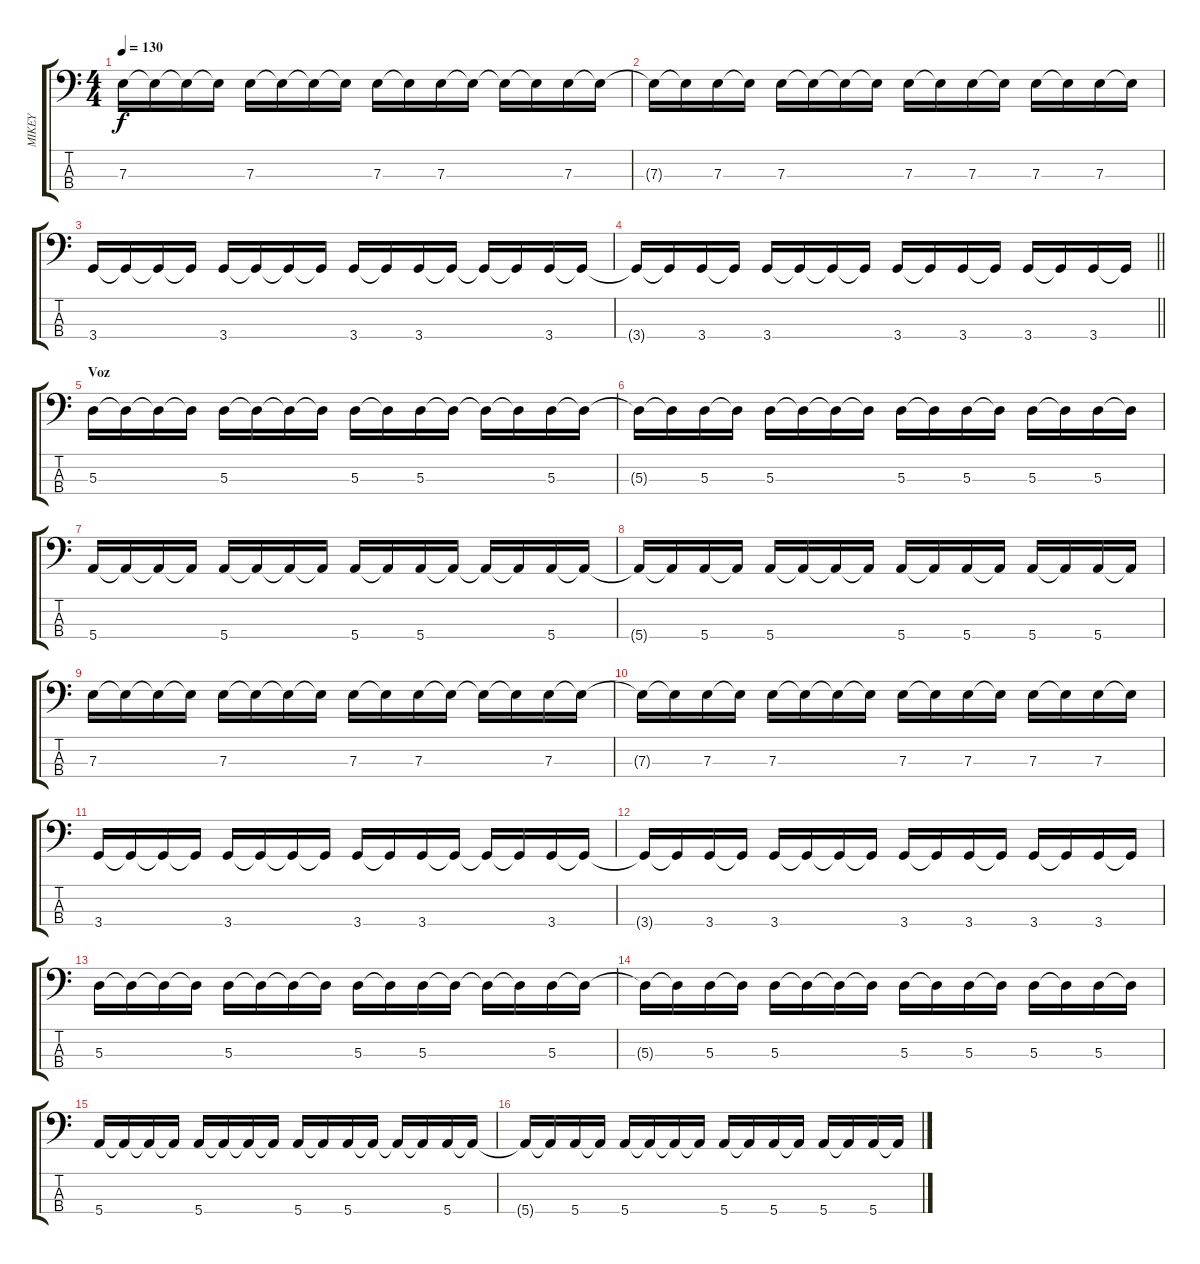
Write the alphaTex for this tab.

\track ("MIKEY" "MIKEY") {instrument electricbassfinger}
\staff {score tabs}
\tuning (G2 D2 A1 E1) {hide}
\ts (4 4)
\tempo 130
\clef f4
\ks c
7.3.16{dy f} 7.3{t}.16 7.3{t}.16 7.3{t}.16 7.3.16 7.3{t}.16 7.3{t}.16 7.3{t}.16 7.3.16 7.3{t}.16 7.3.16 7.3{t}.16 7.3{t}.16 7.3{t}.16 7.3.16 7.3{t}.16 |
7.3{t}.16 7.3{t}.16 7.3.16 7.3{t}.16 7.3.16 7.3{t}.16 7.3{t}.16 7.3{t}.16 7.3.16 7.3{t}.16 7.3.16 7.3{t}.16 7.3.16 7.3{t}.16 7.3.16 7.3{t}.16 |
3.4.16 3.4{t}.16 3.4{t}.16 3.4{t}.16 3.4.16 3.4{t}.16 3.4{t}.16 3.4{t}.16 3.4.16 3.4{t}.16 3.4.16 3.4{t}.16 3.4{t}.16 3.4{t}.16 3.4.16 3.4{t}.16 |
\barLineRight lightlight
3.4{t}.16 3.4{t}.16 3.4.16 3.4{t}.16 3.4.16 3.4{t}.16 3.4{t}.16 3.4{t}.16 3.4.16 3.4{t}.16 3.4.16 3.4{t}.16 3.4.16 3.4{t}.16 3.4.16 3.4{t}.16 |
\section ("" "Voz")
5.3.16 5.3{t}.16 5.3{t}.16 5.3{t}.16 5.3.16 5.3{t}.16 5.3{t}.16 5.3{t}.16 5.3.16 5.3{t}.16 5.3.16 5.3{t}.16 5.3{t}.16 5.3{t}.16 5.3.16 5.3{t}.16 |
5.3{t}.16 5.3{t}.16 5.3.16 5.3{t}.16 5.3.16 5.3{t}.16 5.3{t}.16 5.3{t}.16 5.3.16 5.3{t}.16 5.3.16 5.3{t}.16 5.3.16 5.3{t}.16 5.3.16 5.3{t}.16 |
5.4.16 5.4{t}.16 5.4{t}.16 5.4{t}.16 5.4.16 5.4{t}.16 5.4{t}.16 5.4{t}.16 5.4.16 5.4{t}.16 5.4.16 5.4{t}.16 5.4{t}.16 5.4{t}.16 5.4.16 5.4{t}.16 |
5.4{t}.16 5.4{t}.16 5.4.16 5.4{t}.16 5.4.16 5.4{t}.16 5.4{t}.16 5.4{t}.16 5.4.16 5.4{t}.16 5.4.16 5.4{t}.16 5.4.16 5.4{t}.16 5.4.16 5.4{t}.16 |
7.3.16 7.3{t}.16 7.3{t}.16 7.3{t}.16 7.3.16 7.3{t}.16 7.3{t}.16 7.3{t}.16 7.3.16 7.3{t}.16 7.3.16 7.3{t}.16 7.3{t}.16 7.3{t}.16 7.3.16 7.3{t}.16 |
7.3{t}.16 7.3{t}.16 7.3.16 7.3{t}.16 7.3.16 7.3{t}.16 7.3{t}.16 7.3{t}.16 7.3.16 7.3{t}.16 7.3.16 7.3{t}.16 7.3.16 7.3{t}.16 7.3.16 7.3{t}.16 |
3.4.16 3.4{t}.16 3.4{t}.16 3.4{t}.16 3.4.16 3.4{t}.16 3.4{t}.16 3.4{t}.16 3.4.16 3.4{t}.16 3.4.16 3.4{t}.16 3.4{t}.16 3.4{t}.16 3.4.16 3.4{t}.16 |
3.4{t}.16 3.4{t}.16 3.4.16 3.4{t}.16 3.4.16 3.4{t}.16 3.4{t}.16 3.4{t}.16 3.4.16 3.4{t}.16 3.4.16 3.4{t}.16 3.4.16 3.4{t}.16 3.4.16 3.4{t}.16 |
5.3.16 5.3{t}.16 5.3{t}.16 5.3{t}.16 5.3.16 5.3{t}.16 5.3{t}.16 5.3{t}.16 5.3.16 5.3{t}.16 5.3.16 5.3{t}.16 5.3{t}.16 5.3{t}.16 5.3.16 5.3{t}.16 |
5.3{t}.16 5.3{t}.16 5.3.16 5.3{t}.16 5.3.16 5.3{t}.16 5.3{t}.16 5.3{t}.16 5.3.16 5.3{t}.16 5.3.16 5.3{t}.16 5.3.16 5.3{t}.16 5.3.16 5.3{t}.16 |
5.4.16 5.4{t}.16 5.4{t}.16 5.4{t}.16 5.4.16 5.4{t}.16 5.4{t}.16 5.4{t}.16 5.4.16 5.4{t}.16 5.4.16 5.4{t}.16 5.4{t}.16 5.4{t}.16 5.4.16 5.4{t}.16 |
5.4{t}.16 5.4{t}.16 5.4.16 5.4{t}.16 5.4.16 5.4{t}.16 5.4{t}.16 5.4{t}.16 5.4.16 5.4{t}.16 5.4.16 5.4{t}.16 5.4.16 5.4{t}.16 5.4.16 5.4{t}.16
